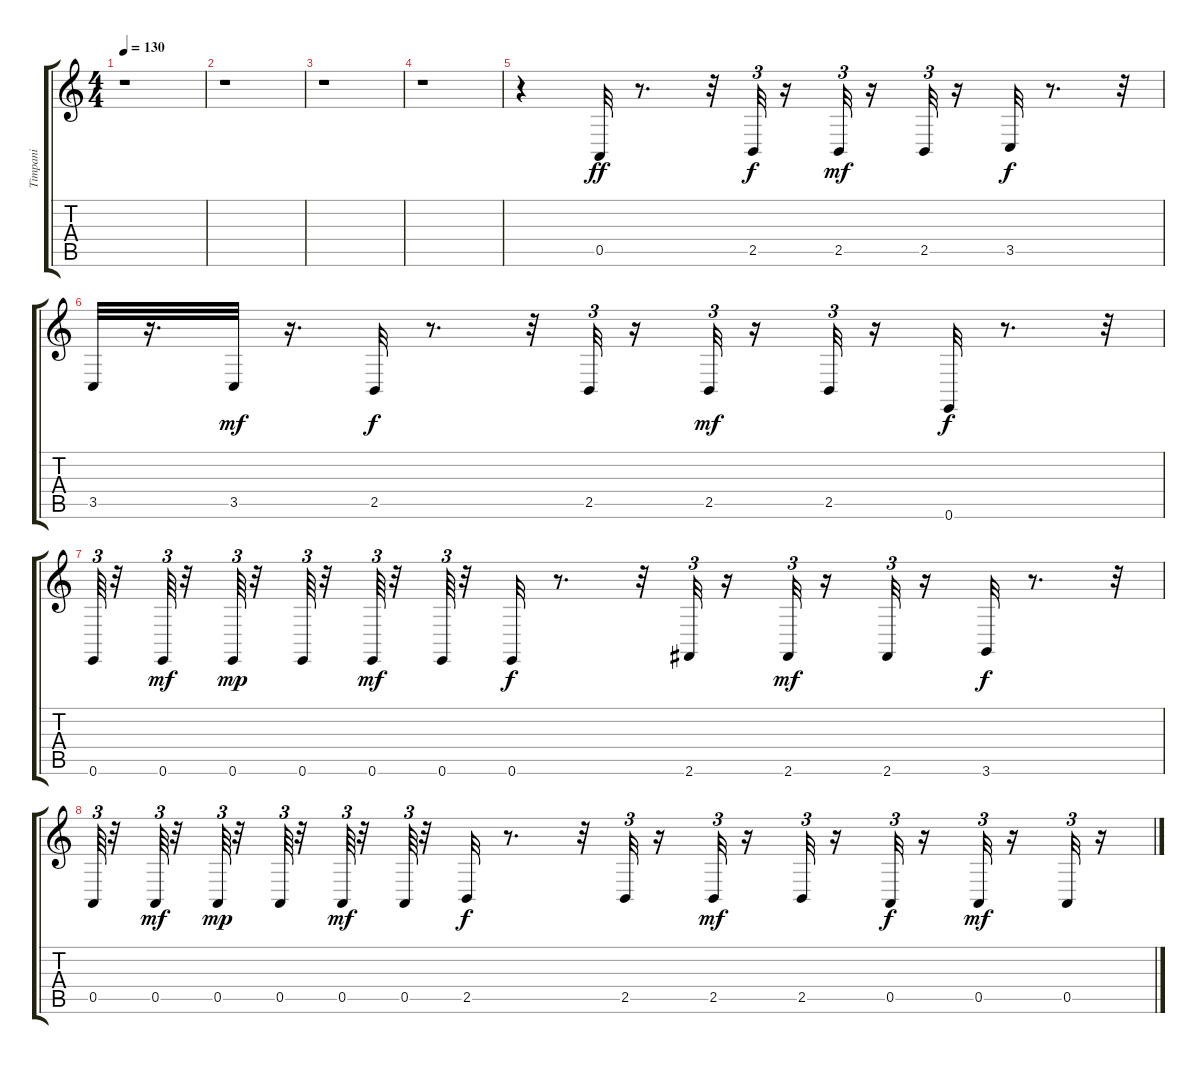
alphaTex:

\track ("Timpani" "Timpani") {instrument timpani}
\staff {score tabs}
\tuning (E4 B3 G3 D3 A2 E2) {hide}
\ts (4 4)
\tempo 130
\clef g2
\ks c
r.1{dy fff} |
r.1 |
r.1 |
r.1 |
r.4 0.5.32{dy ff} r.8{d} r.32 2.5.32{tu (3 2) dy f} r.16 2.5.32{tu (3 2) dy mf} r.16 2.5.32{tu (3 2)} r.16 3.5.32{dy f} r.8{d} r.32 |
3.5.32 r.16{d} 3.5.32{dy mf} r.16{d} 2.5.32{dy f} r.8{d} r.32 2.5.32{tu (3 2)} r.16 2.5.32{tu (3 2) dy mf} r.16 2.5.32{tu (3 2)} r.16 0.6.32{dy f} r.8{d} r.32 |
0.6.64{tu (3 2)} r.32 0.6.64{tu (3 2) dy mf} r.32 0.6.64{tu (3 2) dy mp} r.32 0.6.64{tu (3 2)} r.32 0.6.64{tu (3 2) dy mf} r.32 0.6.64{tu (3 2)} r.32 0.6.32{dy f} r.8{d} r.32 2.6.32{tu (3 2)} r.16 2.6.32{tu (3 2) dy mf} r.16 2.6.32{tu (3 2)} r.16 3.6.32{dy f} r.8{d} r.32 |
0.5.64{tu (3 2)} r.32 0.5.64{tu (3 2) dy mf} r.32 0.5.64{tu (3 2) dy mp} r.32 0.5.64{tu (3 2)} r.32 0.5.64{tu (3 2) dy mf} r.32 0.5.64{tu (3 2)} r.32 2.5.32{dy f} r.8{d} r.32 2.5.32{tu (3 2)} r.16 2.5.32{tu (3 2) dy mf} r.16 2.5.32{tu (3 2)} r.16 0.5.32{tu (3 2) dy f} r.16 0.5.32{tu (3 2) dy mf} r.16 0.5.32{tu (3 2)} r.16
